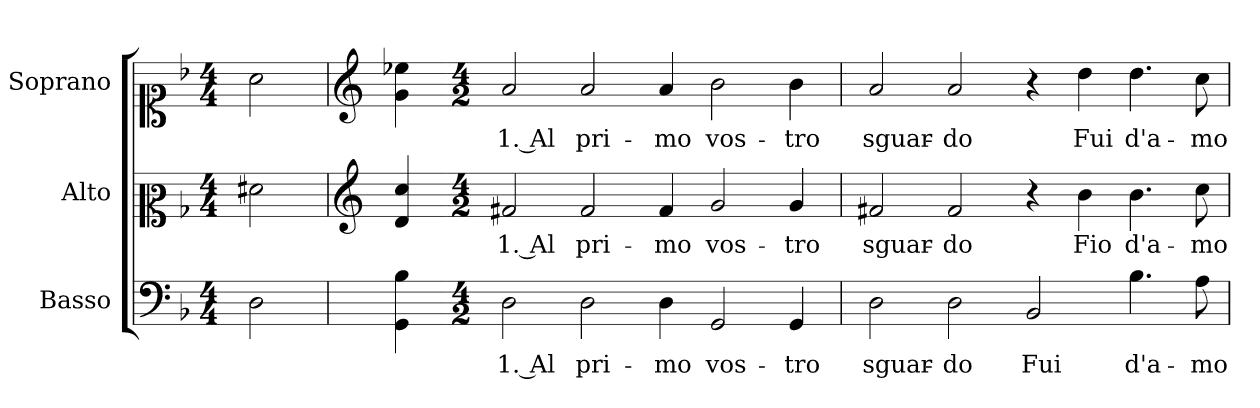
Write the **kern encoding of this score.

**kern	**text	**kern	**text	**kern	**text
*part3	*part3	*part2	*part2	*part1	*part1
*staff3	*staff3	*staff2	*staff2	*staff1	*staff1
*I"Basso	*	*I"Alto	*	*I"Soprano	*
*I'B.	*	*I'A.	*	*I'S.	*
!!LO:PB:g=z
*clefF4	*	*clefC2	*	*clefC1	*
*k[b-]	*	*k[b-]	*	*k[b-]	*
*F:	*	*F:	*	*F:	*
*M4/4	*	*M4/4	*	*M4/4	*
=1	=1	=1	=1	=1	=1
!LO:N:head=open	!	!LO:N:head=open	!	!LO:N:head=open	!
2Di\	.	2f#Xi\	.	2ai\	.
=2	=2	=2	=2	=2	=2
*	*	*clefG2	*	*clefG2	*
4GGi\ 4B-i	.	4di/ 4cci	.	4gi\ 4ee-Xi	.
=3-	=3-	=3-	=3-	=3-	=3-
*M4/2	*	*M4/2	*	*M4/2	*
!	!LO:LY:b:color=#000000	!	!	!	!
!	!	!	!LO:LY:b:color=#000000	!	!
!	!	!	!	!	!LO:LY:b:color=#000000
2Di\	1. Al	2f#Xi/	1. Al	2ai/	1. Al
!	!LO:LY:b:color=#000000	!	!	!	!
!	!	!	!LO:LY:b:color=#000000	!	!
!	!	!	!	!	!LO:LY:b:color=#000000
2Di\	pri-	2f#i/	pri-	2ai/	pri-
!	!LO:LY:b:color=#000000	!	!	!	!
!	!	!	!LO:LY:b:color=#000000	!	!
!	!	!	!	!	!LO:LY:b:color=#000000
4Di\	-mo	4f#i/	-mo	4ai/	-mo
!	!LO:LY:b:color=#000000	!	!	!	!
!	!	!	!LO:LY:b:color=#000000	!	!
!	!	!	!	!	!LO:LY:b:color=#000000
2GGi/	vos-	2gi/	vos-	2b-i\	vos-
!	!LO:LY:b:color=#000000	!	!	!	!
!	!	!	!LO:LY:b:color=#000000	!	!
!	!	!	!	!	!LO:LY:b:color=#000000
4GGi/	-tro	4gi/	-tro	4b-i\	-tro
=4	=4	=4	=4	=4	=4
!	!LO:LY:b:color=#000000	!	!	!	!
!	!	!	!LO:LY:b:color=#000000	!	!
!	!	!	!	!	!LO:LY:b:color=#000000
2Di\	sguar-	2f#Xi/	sguar-	2ai/	sguar-
!	!LO:LY:b:color=#000000	!	!	!	!
!	!	!	!LO:LY:b:color=#000000	!	!
!	!	!	!	!	!LO:LY:b:color=#000000
2Di\	-do	2f#i/	-do	2ai/	-do
!	!LO:LY:b:color=#000000	!	!	!	!
2BB-i/	Fui	4r	.	4r	.
!	!	!	!LO:LY:b:color=#000000	!	!
!	!	!	!	!	!LO:LY:b:color=#000000
.	.	4b-i\	Fio	4ddi\	Fui
!	!LO:LY:b:color=#000000	!	!	!	!
!	!	!	!LO:LY:b:color=#000000	!	!
!	!	!	!	!	!LO:LY:b:color=#000000
4.B-i\	d'a-	4.b-i\	d'a-	4.ddi\	d'a-
!	!LO:LY:b:color=#000000	!	!	!	!
!	!	!	!LO:LY:b:color=#000000	!	!
!	!	!	!	!	!LO:LY:b:color=#000000
8Ai\	-mo-	8cci\	-mo-	8cci\	-mo-
=	=	=	=	=	=
*-	*-	*-	*-	*-	*-
